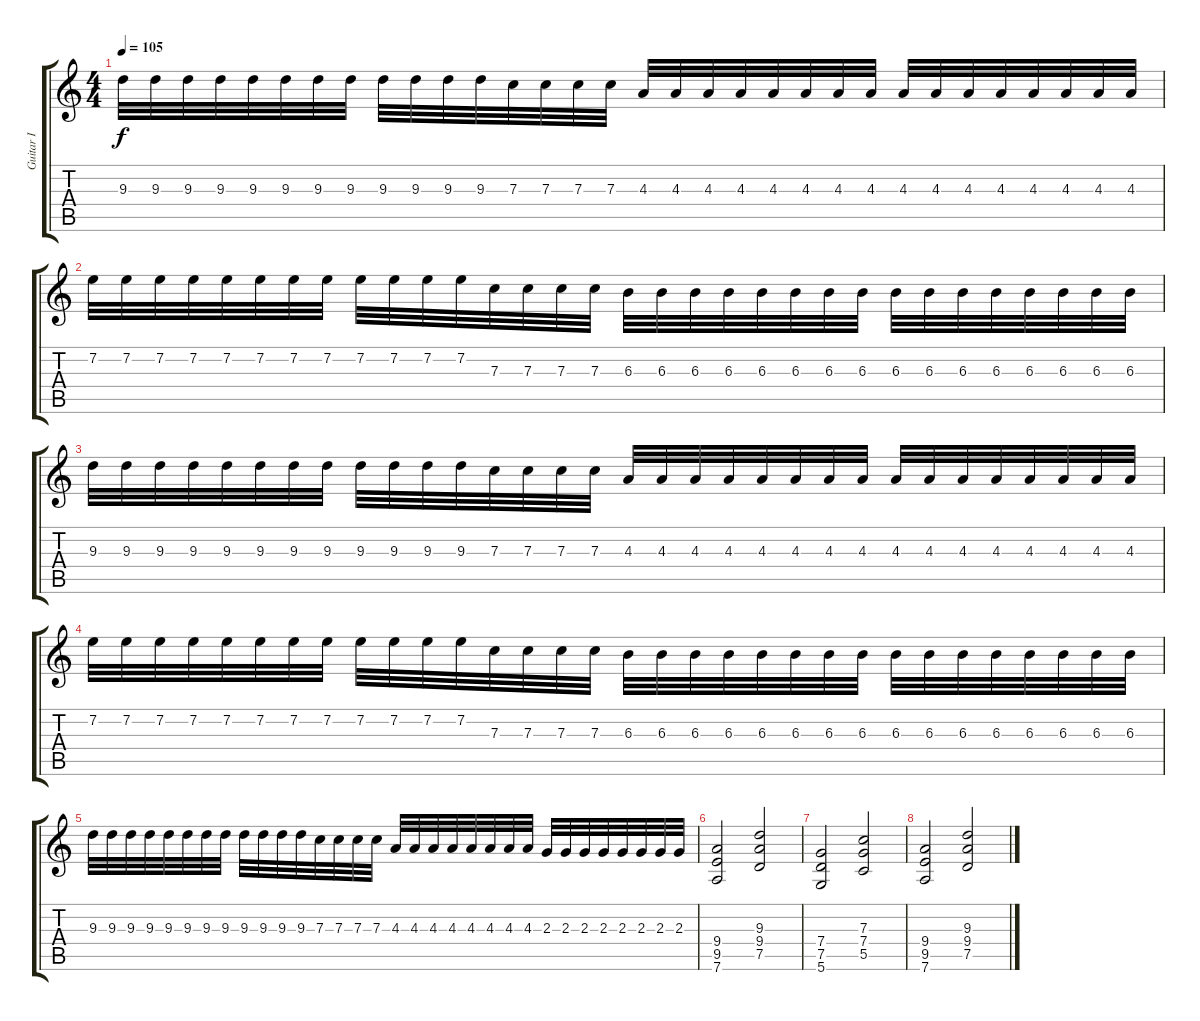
\track ("Guitar I" "Guitar I") {instrument distortionguitar}
\staff {score tabs}
\tuning (D4 A3 F3 C3 G2 D2) {hide}
\ts (4 4)
\tempo 105
\clef g2
\ks c
9.3.32{dy f} 9.3.32 9.3.32 9.3.32 9.3.32 9.3.32 9.3.32 9.3.32 9.3.32 9.3.32 9.3.32 9.3.32 7.3.32 7.3.32 7.3.32 7.3.32 4.3.32 4.3.32 4.3.32 4.3.32 4.3.32 4.3.32 4.3.32 4.3.32 4.3.32 4.3.32 4.3.32 4.3.32 4.3.32 4.3.32 4.3.32 4.3.32 |
7.2.32 7.2.32 7.2.32 7.2.32 7.2.32 7.2.32 7.2.32 7.2.32 7.2.32 7.2.32 7.2.32 7.2.32 7.3.32 7.3.32 7.3.32 7.3.32 6.3.32 6.3.32 6.3.32 6.3.32 6.3.32 6.3.32 6.3.32 6.3.32 6.3.32 6.3.32 6.3.32 6.3.32 6.3.32 6.3.32 6.3.32 6.3.32 |
9.3.32 9.3.32 9.3.32 9.3.32 9.3.32 9.3.32 9.3.32 9.3.32 9.3.32 9.3.32 9.3.32 9.3.32 7.3.32 7.3.32 7.3.32 7.3.32 4.3.32 4.3.32 4.3.32 4.3.32 4.3.32 4.3.32 4.3.32 4.3.32 4.3.32 4.3.32 4.3.32 4.3.32 4.3.32 4.3.32 4.3.32 4.3.32 |
7.2.32 7.2.32 7.2.32 7.2.32 7.2.32 7.2.32 7.2.32 7.2.32 7.2.32 7.2.32 7.2.32 7.2.32 7.3.32 7.3.32 7.3.32 7.3.32 6.3.32 6.3.32 6.3.32 6.3.32 6.3.32 6.3.32 6.3.32 6.3.32 6.3.32 6.3.32 6.3.32 6.3.32 6.3.32 6.3.32 6.3.32 6.3.32 |
9.3.32 9.3.32 9.3.32 9.3.32 9.3.32 9.3.32 9.3.32 9.3.32 9.3.32 9.3.32 9.3.32 9.3.32 7.3.32 7.3.32 7.3.32 7.3.32 4.3.32 4.3.32 4.3.32 4.3.32 4.3.32 4.3.32 4.3.32 4.3.32 2.3.32 2.3.32 2.3.32 2.3.32 2.3.32 2.3.32 2.3.32 2.3.32 |
(9.4 9.5 7.6).2{volume 12} (9.3 9.4 7.5).2 |
(7.4 7.5 5.6).2 (7.3 7.4 5.5).2 |
(9.4 9.5 7.6).2{volume 12} (9.3 9.4 7.5).2
